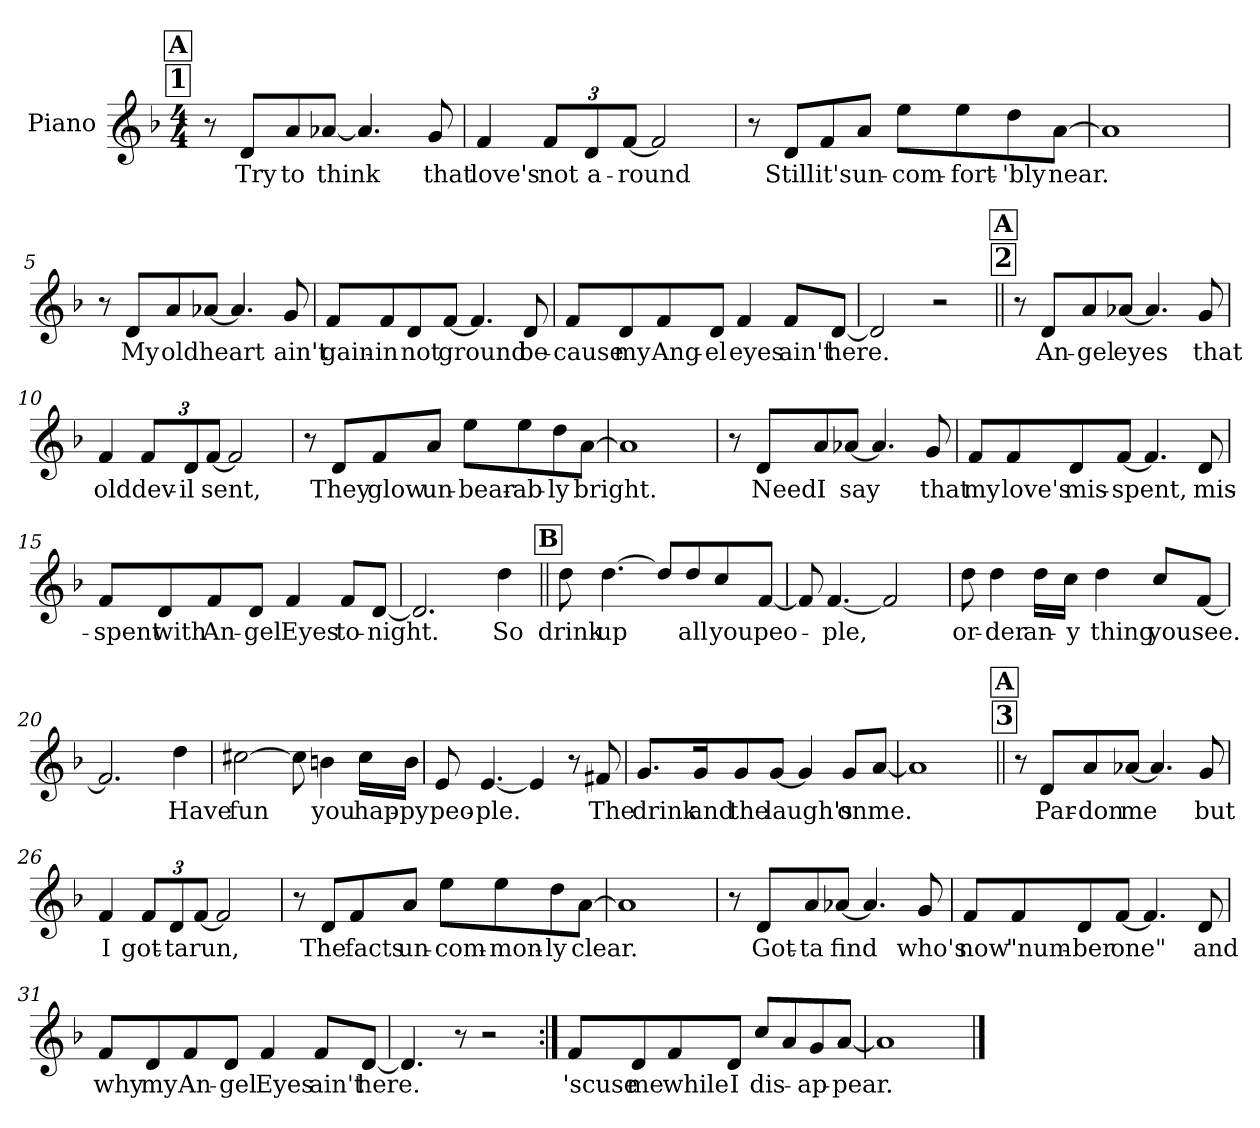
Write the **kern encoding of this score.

**kern	**text
*part1	*part1
*staff1	*staff1
*I"Piano	*
*I'Pno.	*
*clefG2	*
*k[b-]	*
*M4/4	*
!!LO:REH:place=s1:a:t=1
!!LO:REH:place=s1:a:fs=14:t=A
=1	=1
8r	.
!	!LO:LY:b
8d/L	Try
!	!LO:LY:b
8a/	to
!	!LO:LY:b
[8a-X/J	think
4.a-/]	.
!	!LO:LY:b
8g/	that
=2	=2
!	!LO:LY:b
4f/	love's
*Xbrackettup	*
!	!LO:LY:b
12f/L	not
!	!LO:LY:b
12d/	a-
!	!LO:LY:b
[12f/J	-round
2f/]	.
=3	=3
8r	.
!	!LO:LY:b
8d/L	Still
!	!LO:LY:b
8f/	it's
!	!LO:LY:b
8a/J	un-
!	!LO:LY:b
8ee\L	-com-
!	!LO:LY:b
8ee\	fort-
!	!LO:LY:b
8dd\	-'bly
!	!LO:LY:b
[8a\J	near.
=4	=4
1a]	.
!!LO:LB:g=z
=5	=5
8r	.
!	!LO:LY:b
8d/L	My
!	!LO:LY:b
8a/	old
!	!LO:LY:b
[8a-X/J	heart
4.a-/]	.
!	!LO:LY:b
8g/	ain't
=6	=6
!	!LO:LY:b
8f/L	gain-
!	!LO:LY:b
8f/	-in
!	!LO:LY:b
8d/	not
!	!LO:LY:b
[8f/J	ground
4.f/]	.
!	!LO:LY:b
8d/	be-
=7	=7
!	!LO:LY:b
8f/L	-cause
!	!LO:LY:b
8d/	my
!	!LO:LY:b
8f/	Ang-
!	!LO:LY:b
8d/J	-el
!	!LO:LY:b
4f/	eyes
!	!LO:LY:b
8f/L	ain't
!	!LO:LY:b
[8d/J	here.
=8	=8
2d/]	.
2r	.
!!LO:LB:g=z
!!LO:REH:place=s1:a:t=2
!!LO:REH:place=s1:a:fs=14:t=A
=9||	=9||
8r	.
!	!LO:LY:b
8d/L	An-
!	!LO:LY:b
8a/	-gel
!	!LO:LY:b
[8a-X/J	eyes
4.a-/]	.
!	!LO:LY:b
8g/	that
=10	=10
!	!LO:LY:b
4f/	old
!	!LO:LY:b
12f/L	dev-
!	!LO:LY:b
12d/	-il
!	!LO:LY:b
[12f/J	sent,
2f/]	.
=11	=11
8r	.
!	!LO:LY:b
8d/L	They
!	!LO:LY:b
8f/	glow
!	!LO:LY:b
8a/J	un-
!	!LO:LY:b
8ee\L	-bear-
!	!LO:LY:b
8ee\	-ab-
!	!LO:LY:b
8dd\	-ly
!	!LO:LY:b
[8a\J	bright.
=12	=12
1a]	.
!!LO:LB:g=z
=13	=13
8r	.
!	!LO:LY:b
8d/L	Need
!	!LO:LY:b
8a/	I
!	!LO:LY:b
[8a-X/J	say
4.a-/]	.
!	!LO:LY:b
8g/	that
=14	=14
!	!LO:LY:b
8f/L	my
!	!LO:LY:b
8f/	love's
!	!LO:LY:b
8d/	mis-
!	!LO:LY:b
[8f/J	-spent,
4.f/]	.
!	!LO:LY:b
8d/	mis-
=15	=15
!	!LO:LY:b
8f/L	-spent
!	!LO:LY:b
8d/	with
!	!LO:LY:b
8f/	An-
!	!LO:LY:b
8d/J	-gel
!	!LO:LY:b
4f/	Eyes
!	!LO:LY:b
8f/L	to-
!	!LO:LY:b
[8d/J	-night.
=16	=16
2.d/]	.
!	!LO:LY:b
4dd\	So
!!LO:LB:g=z
!!LO:REH:place=s1:a:fs=14:t=B
=17||	=17||
!	!LO:LY:b
8dd\	drink
!	!LO:LY:b
[4.dd\	up
8dd/L]	.
!	!LO:LY:b
8dd/	all
!	!LO:LY:b
8cc/	you
!	!LO:LY:b
[8f/J	peo-
=18	=18
8f/]	.
!	!LO:LY:b
[4.f/	-ple,
2f/]	.
=19	=19
!	!LO:LY:b
8dd\	or-
!	!LO:LY:b
4dd\	-der
!	!LO:LY:b
16dd\LL	an-
!	!LO:LY:b
16cc\JJ	-y
!	!LO:LY:b
4dd\	thing
!	!LO:LY:b
8cc/L	you
!	!LO:LY:b
[8f/J	see.
=20	=20
2.f/]	.
!	!LO:LY:b
4dd\	Have
!!LO:LB:g=z
=21	=21
!	!LO:LY:b
[2cc#X\	fun
8cc#\]	.
!	!LO:LY:b
4bn\	you
!	!LO:LY:b
16cc#\LL	hap-
!	!LO:LY:b
16b\JJ	-py
=22	=22
!	!LO:LY:b
8e/	peo-
!	!LO:LY:b
[4.e/	-ple.
4e/]	.
8r	.
!	!LO:LY:b
8f#X/	The
=23	=23
!	!LO:LY:b
8.g/L	drink
!	!LO:LY:b
16g/K	and
!	!LO:LY:b
8g/	the
!	!LO:LY:b
[8g/J	laugh's
4g/]	.
!	!LO:LY:b
8g/L	on
!	!LO:LY:b
[8a/J	me.
=24	=24
1a]	.
!!LO:LB:g=z
!!LO:REH:place=s1:a:t=3
!!LO:REH:place=s1:a:fs=14:t=A
=25||	=25||
8r	.
!	!LO:LY:b
8d/L	Par-
!	!LO:LY:b
8a/	-don
!	!LO:LY:b
[8a-X/J	me
4.a-/]	.
!	!LO:LY:b
8g/	but
=26	=26
!	!LO:LY:b
4f/	I
!	!LO:LY:b
12f/L	got-
!	!LO:LY:b
12d/	-ta
!	!LO:LY:b
[12f/J	run,
2f/]	.
=27	=27
8r	.
!	!LO:LY:b
8d/L	The
!	!LO:LY:b
8f/	facts
!	!LO:LY:b
8a/J	un-
!	!LO:LY:b
8ee\L	-com-
!	!LO:LY:b
8ee\	-mon-
!	!LO:LY:b
8dd\	-ly
!	!LO:LY:b
[8a\J	clear.
=28	=28
1a]	.
!!LO:LB:g=z
=29	=29
8r	.
!	!LO:LY:b
8d/L	Got-
!	!LO:LY:b
8a/	-ta
!	!LO:LY:b
[8a-X/J	find
4.a-/]	.
!	!LO:LY:b
8g/	who's
=30	=30
!	!LO:LY:b
8f/L	now
!	!LO:LY:b
8f/	"num-
!	!LO:LY:b
8d/	-ber
!	!LO:LY:b
[8f/J	one"
4.f/]	.
!	!LO:LY:b
8d/	and
=31	=31
!	!LO:LY:b
8f/L	why
!	!LO:LY:b
8d/	my
!	!LO:LY:b
8f/	An-
!	!LO:LY:b
8d/J	-gel
!	!LO:LY:b
4f/	Eyes
!	!LO:LY:b
8f/L	ain't
!	!LO:LY:b
[8d/J	here.
=32	=32
4.d/]	.
8r	.
2r	.
!!LO:LB:g=z
=33:|!	=33:|!
!	!LO:LY:b
8f/L	'scuse
!	!LO:LY:b
8d/	me
!	!LO:LY:b
8f/	while
!	!LO:LY:b
8d/J	I
!	!LO:LY:b
8cc/L	dis-
8a/	.
!	!LO:LY:b
8g/	-ap-
!	!LO:LY:b
[8a/J	-pear.
=34	=34
1a]	.
==	==
*-	*-
